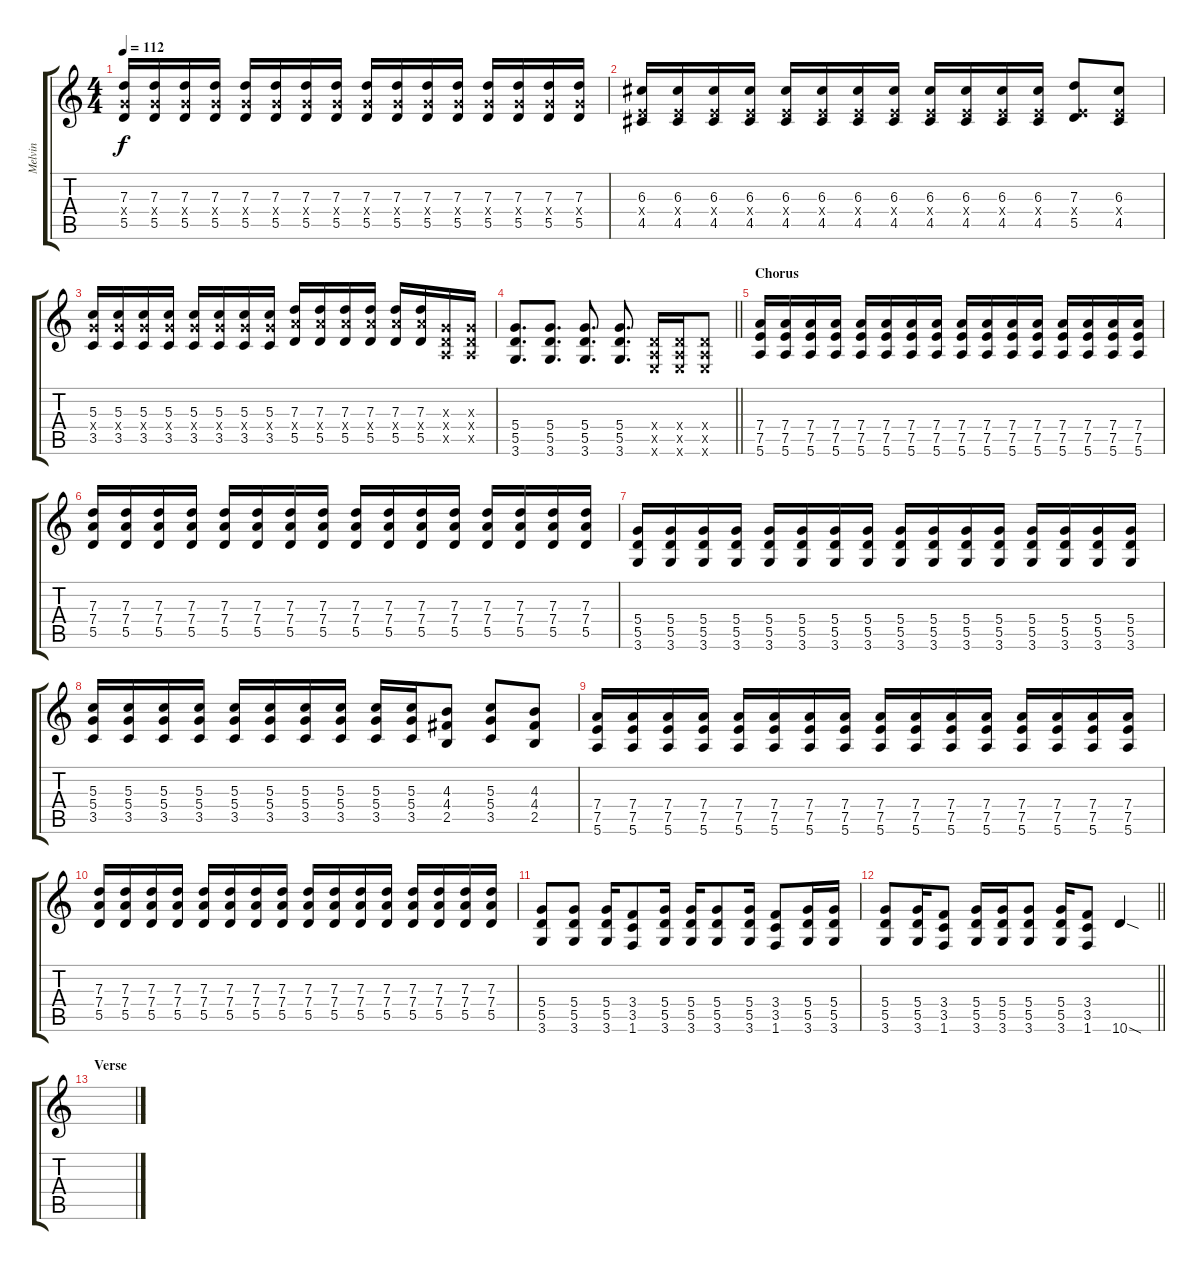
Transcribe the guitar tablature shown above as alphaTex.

\track ("Melvin" "Melvin") {instrument distortionguitar}
\staff {score tabs}
\tuning (E4 B3 G3 D3 A2 E2) {hide}
\ts (4 4)
\tempo 112
\clef g2
\ks c
(7.3 5.4{x} 5.5).16{dy f} (7.3 5.4{x} 5.5).16 (7.3 5.4{x} 5.5).16 (7.3 5.4{x} 5.5).16 (7.3 5.4{x} 5.5).16 (7.3 5.4{x} 5.5).16 (7.3 5.4{x} 5.5).16 (7.3 5.4{x} 5.5).16 (7.3 5.4{x} 5.5).16 (7.3 5.4{x} 5.5).16 (7.3 5.4{x} 5.5).16 (7.3 5.4{x} 5.5).16 (7.3 5.4{x} 5.5).16 (7.3 5.4{x} 5.5).16 (7.3 5.4{x} 5.5).16 (7.3 5.4{x} 5.5).16 |
(6.3 2.4{x} 4.5).16 (6.3 2.4{x} 4.5).16 (6.3 2.4{x} 4.5).16 (6.3 2.4{x} 4.5).16 (6.3 2.4{x} 4.5).16 (6.3 2.4{x} 4.5).16 (6.3 2.4{x} 4.5).16 (6.3 2.4{x} 4.5).16 (6.3 2.4{x} 4.5).16 (6.3 2.4{x} 4.5).16 (6.3 2.4{x} 4.5).16 (6.3 2.4{x} 4.5).16 (7.3 2.4{x} 5.5).8 (6.3 2.4{x} 4.5).8 |
(5.3 5.4{x} 3.5).16 (5.3 5.4{x} 3.5).16 (5.3 5.4{x} 3.5).16 (5.3 5.4{x} 3.5).16 (5.3 5.4{x} 3.5).16 (5.3 5.4{x} 3.5).16 (5.3 5.4{x} 3.5).16 (5.3 5.4{x} 3.5).16 (7.3 7.4{x} 5.5).16 (7.3 7.4{x} 5.5).16 (7.3 7.4{x} 5.5).16 (7.3 7.4{x} 5.5).16 (7.3 7.4{x} 5.5).16 (7.3 7.4{x} 5.5).16 (0.3{x} 0.4{x} 0.5{x}).16 (0.3{x} 0.4{x} 0.5{x}).16 |
\barLineRight lightlight
(5.4 5.5 3.6).8{d} (5.4 5.5 3.6).8{d} (5.4 5.5 3.6).8{d} (5.4 5.5 3.6).8{d} (0.4{x} 0.5{x} 0.6{x}).16 (0.4{x} 0.5{x} 0.6{x}).16 (0.4{x} 0.5{x} 0.6{x}).8 |
\section ("" "Chorus")
(7.4 7.5 5.6).16 (7.4 7.5 5.6).16 (7.4 7.5 5.6).16 (7.4 7.5 5.6).16 (7.4 7.5 5.6).16 (7.4 7.5 5.6).16 (7.4 7.5 5.6).16 (7.4 7.5 5.6).16 (7.4 7.5 5.6).16 (7.4 7.5 5.6).16 (7.4 7.5 5.6).16 (7.4 7.5 5.6).16 (7.4 7.5 5.6).16 (7.4 7.5 5.6).16 (7.4 7.5 5.6).16 (7.4 7.5 5.6).16 |
(7.3 7.4 5.5).16 (7.3 7.4 5.5).16 (7.3 7.4 5.5).16 (7.3 7.4 5.5).16 (7.3 7.4 5.5).16 (7.3 7.4 5.5).16 (7.3 7.4 5.5).16 (7.3 7.4 5.5).16 (7.3 7.4 5.5).16 (7.3 7.4 5.5).16 (7.3 7.4 5.5).16 (7.3 7.4 5.5).16 (7.3 7.4 5.5).16 (7.3 7.4 5.5).16 (7.3 7.4 5.5).16 (7.3 7.4 5.5).16 |
(5.4 5.5 3.6).16 (5.4 5.5 3.6).16 (5.4 5.5 3.6).16 (5.4 5.5 3.6).16 (5.4 5.5 3.6).16 (5.4 5.5 3.6).16 (5.4 5.5 3.6).16 (5.4 5.5 3.6).16 (5.4 5.5 3.6).16 (5.4 5.5 3.6).16 (5.4 5.5 3.6).16 (5.4 5.5 3.6).16 (5.4 5.5 3.6).16 (5.4 5.5 3.6).16 (5.4 5.5 3.6).16 (5.4 5.5 3.6).16 |
(5.3 5.4 3.5).16 (5.3 5.4 3.5).16 (5.3 5.4 3.5).16 (5.3 5.4 3.5).16 (5.3 5.4 3.5).16 (5.3 5.4 3.5).16 (5.3 5.4 3.5).16 (5.3 5.4 3.5).16 (5.3 5.4 3.5).16 (5.3 5.4 3.5).16 (4.3 4.4 2.5).8 (5.3 5.4 3.5).8 (4.3 4.4 2.5).8 |
(7.4 7.5 5.6).16 (7.4 7.5 5.6).16 (7.4 7.5 5.6).16 (7.4 7.5 5.6).16 (7.4 7.5 5.6).16 (7.4 7.5 5.6).16 (7.4 7.5 5.6).16 (7.4 7.5 5.6).16 (7.4 7.5 5.6).16 (7.4 7.5 5.6).16 (7.4 7.5 5.6).16 (7.4 7.5 5.6).16 (7.4 7.5 5.6).16 (7.4 7.5 5.6).16 (7.4 7.5 5.6).16 (7.4 7.5 5.6).16 |
(7.3 7.4 5.5).16 (7.3 7.4 5.5).16 (7.3 7.4 5.5).16 (7.3 7.4 5.5).16 (7.3 7.4 5.5).16 (7.3 7.4 5.5).16 (7.3 7.4 5.5).16 (7.3 7.4 5.5).16 (7.3 7.4 5.5).16 (7.3 7.4 5.5).16 (7.3 7.4 5.5).16 (7.3 7.4 5.5).16 (7.3 7.4 5.5).16 (7.3 7.4 5.5).16 (7.3 7.4 5.5).16 (7.3 7.4 5.5).16 |
(5.4 5.5 3.6).8 (5.4 5.5 3.6).8 (5.4 5.5 3.6).16 (3.4 3.5 1.6).8 (5.4 5.5 3.6).16 (5.4 5.5 3.6).16 (5.4 5.5 3.6).8 (5.4 5.5 3.6).16 (3.4 3.5 1.6).8 (5.4 5.5 3.6).16 (5.4 5.5 3.6).16 |
\barLineRight lightlight
(5.4 5.5 3.6).8 (5.4 5.5 3.6).16 (3.4 3.5 1.6).8 (5.4 5.5 3.6).16 (5.4 5.5 3.6).16 (5.4 5.5 3.6).8 (5.4 5.5 3.6).16 (3.4 3.5 1.6).8 10.6{sod}.4 |
\section ("" "Verse")
